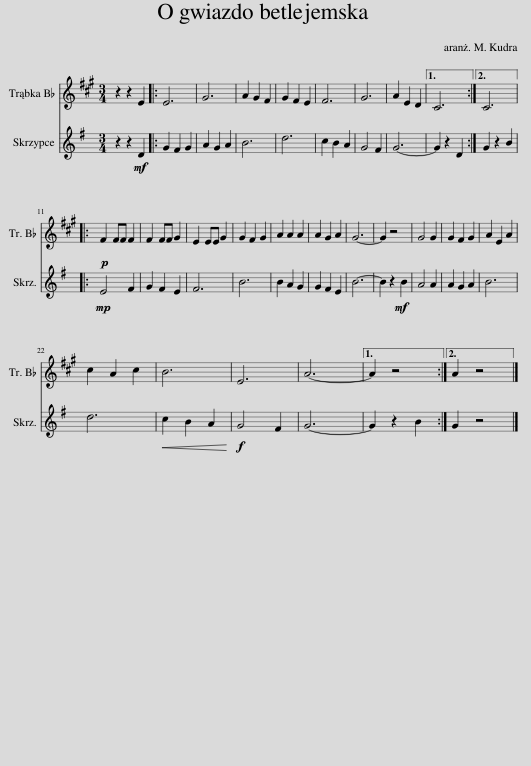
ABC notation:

X:1
%%score 1 2
L:1/8
M:3/4
I:linebreak $
K:G
V:1 treble transpose=-2
V:2 treble
V:1
[K:A] z2 z2 E2 |: E6 | G6 | A2 G2 F2 | G2 F2 E2 | %5
 F6 | G6 | A2 E2 D2 |1 C6 :|2 C6 |:$ %10
!p! F2 FF F2 | F2 FF G2 | E2 EE G2 | G2 F2 G2 | A2 A2 A2 | %15
 A2 G2 A2 | G6- | G2 z4 | G4 G2 | G2 F2 G2 | %20
 A2 E2 A2 |$ c2 A2 c2 | B6 | E6 | A6- |1 %25
 A2 z4 :|2 A2 z4 |] %27
V:2
 z2 z2!mf! D2 |: G2 F2 G2 | A2 G2 A2 | B6 | d6 | %5
 c2 B2 A2 | G4 F2 | G6- |1 G2 z2 D2 :|2 G2 z2 B2 |:$ %10
!mp! E4 F2 | G2 F2 E2 | F6 | B6 | B2 A2 G2 | %15
 G2 F2 E2 | B6- | B2 z2!mf! B2 | A4 A2 | A2 G2 A2 | %20
 B6 |$ d6 |!<(! c2 B2 A2!<)! |!f! G4 F2 | G6- |1 %25
 G2 z2 B2 :|2 G2 z4 |] %27
